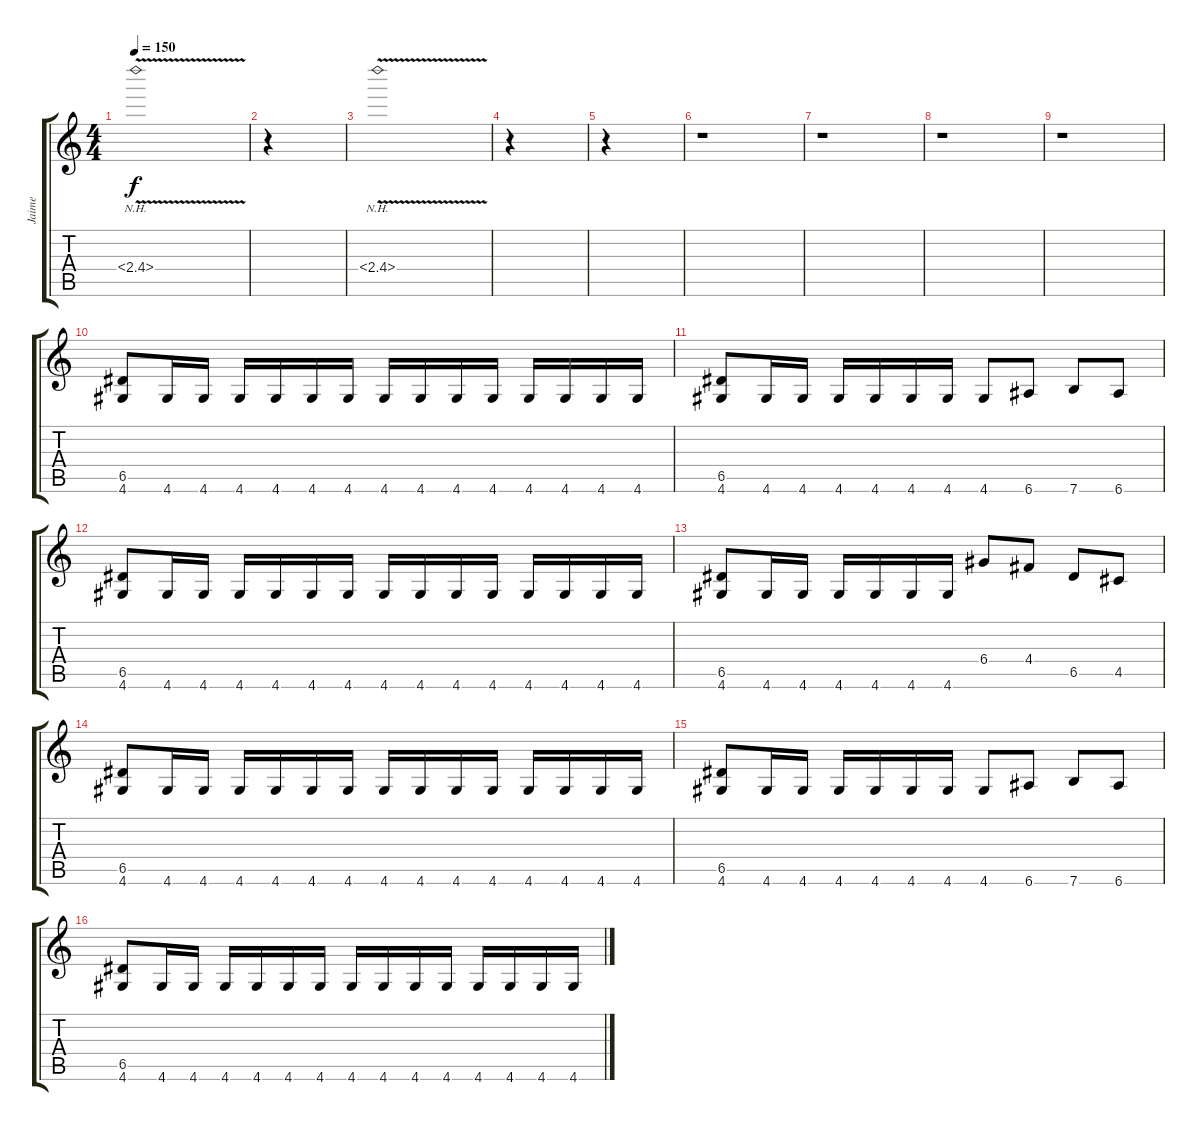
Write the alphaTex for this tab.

\track ("Jaime" "Jaime") {instrument distortionguitar}
\staff {score tabs}
\tuning (E4 B3 G3 D3 A2 E2) {hide}
\ts (4 4)
\tempo 150
\clef g2
\ks c
2.4{nh v}.1{dy f} |
r.4 |
2.4{nh v}.1 |
r.4 |
r.4 |
r.1 |
r.1 |
r.1 |
r.1 |
(6.5 4.6).8 4.6.16 4.6.16 4.6.16 4.6.16 4.6.16 4.6.16 4.6.16 4.6.16 4.6.16 4.6.16 4.6.16 4.6.16 4.6.16 4.6.16 |
(6.5 4.6).8 4.6.16 4.6.16 4.6.16 4.6.16 4.6.16 4.6.16 4.6.8 6.6.8 7.6.8 6.6.8 |
(6.5 4.6).8 4.6.16 4.6.16 4.6.16 4.6.16 4.6.16 4.6.16 4.6.16 4.6.16 4.6.16 4.6.16 4.6.16 4.6.16 4.6.16 4.6.16 |
(6.5 4.6).8 4.6.16 4.6.16 4.6.16 4.6.16 4.6.16 4.6.16 6.4.8 4.4.8 6.5.8 4.5.8 |
(6.5 4.6).8 4.6.16 4.6.16 4.6.16 4.6.16 4.6.16 4.6.16 4.6.16 4.6.16 4.6.16 4.6.16 4.6.16 4.6.16 4.6.16 4.6.16 |
(6.5 4.6).8 4.6.16 4.6.16 4.6.16 4.6.16 4.6.16 4.6.16 4.6.8 6.6.8 7.6.8 6.6.8 |
(6.5 4.6).8 4.6.16 4.6.16 4.6.16 4.6.16 4.6.16 4.6.16 4.6.16 4.6.16 4.6.16 4.6.16 4.6.16 4.6.16 4.6.16 4.6.16
